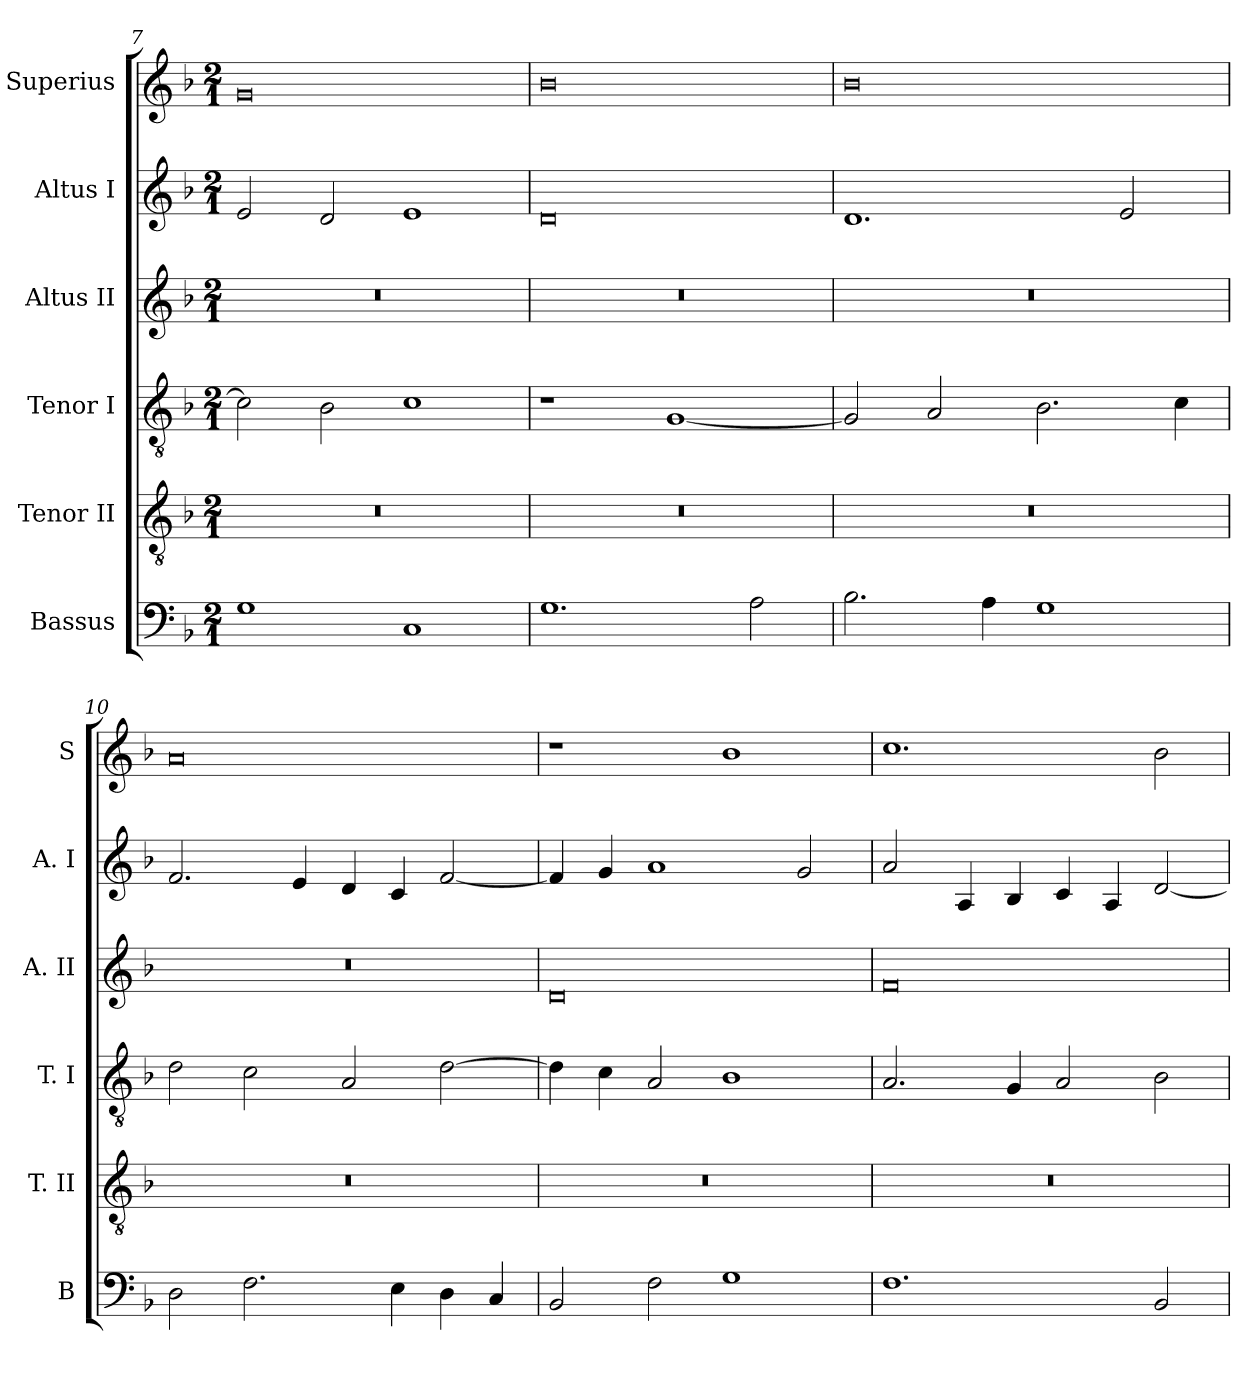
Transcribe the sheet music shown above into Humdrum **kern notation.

**kern	**kern	**kern	**kern	**kern	**kern
*part6	*part5	*part4	*part3	*part2	*part1
*staff6	*staff5	*staff4	*staff3	*staff2	*staff1
*I"Bassus	*I"Tenor II	*I"Tenor I	*I"Altus II	*I"Altus I	*I"Superius
*I'B	*I'T. II	*I'T. I	*I'A. II	*I'A. I	*I'S
*clefF4	*clefGv2	*clefGv2	*clefG2	*clefG2	*clefG2
*k[b-]	*k[b-]	*k[b-]	*k[b-]	*k[b-]	*k[b-]
*F:	*F:	*F:	*F:	*F:	*F:
*M2/1	*M2/1	*M2/1	*M2/1	*M2/1	*M2/1
=7	=7	=7	=7	=7	=7
1G	0r	2c]	0r	2e	0g
.	.	2B-	.	2d	.
1C	.	1c	.	1e	.
=8	=8	=8	=8	=8	=8
1.G	0r	1r	0r	0d	0b-
.	.	[1G	.	.	.
2A	.	.	.	.	.
=9	=9	=9	=9	=9	=9
2.B-	0r	2G]	0r	1.d	0b-
.	.	2A	.	.	.
4A	.	.	.	.	.
1G	.	2.B-	.	.	.
.	.	.	.	2e	.
.	.	4c	.	.	.
=10	=10	=10	=10	=10	=10
2D	0r	2d	0r	2.f	0a
2.F	.	2c	.	.	.
.	.	.	.	4e	.
.	.	2A	.	4d	.
4E	.	.	.	4c	.
4D	.	[2d	.	[2f	.
4C	.	.	.	.	.
=11	=11	=11	=11	=11	=11
2BB-	0r	4d]	0d	4f]	1r
.	.	4c	.	4g	.
2F	.	2A	.	1a	.
1G	.	1B-	.	.	1b-
.	.	.	.	2g	.
=12	=12	=12	=12	=12	=12
1.F	0r	2.A	0f	2a	1.cc
.	.	.	.	4A	.
.	.	4G	.	4B-	.
.	.	2A	.	4c	.
.	.	.	.	4A	.
2BB-	.	2B-	.	[2d	2b-
=	=	=	=	=	=
*-	*-	*-	*-	*-	*-
